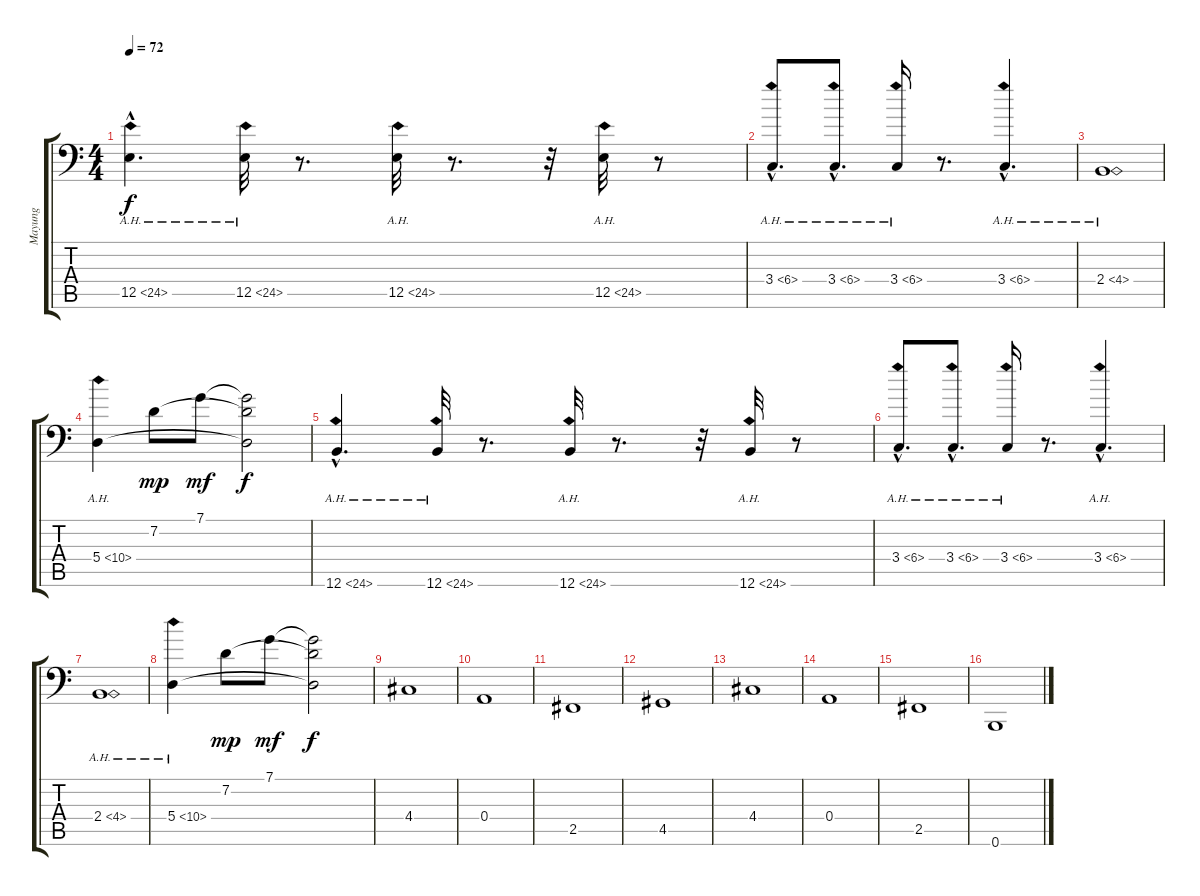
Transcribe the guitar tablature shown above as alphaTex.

\track ("Mayung" "Mayung") {instrument electricbassfinger}
\staff {score tabs}
\tuning (C3 G2 D2 A1 E1 B0) {hide}
\ts (4 4)
\tempo 72
\clef f4
\ks c
12.5{ah 12 hac}.4{d dy f} 12.5{ah 12}.32 r.8{d} 12.5{ah 12}.32 r.8{d} r.32 12.5{ah 12}.32 r.8 |
3.4{ah 3 hac}.8{d} 3.4{ah 3 hac}.8{d} 3.4{ah 3}.16 r.8{d} 3.4{ah 3 hac}.4{d} |
2.4{ah 2}.1 |
5.4{ah 5}.4 7.2.8{dy mp} 7.1.8{dy mf} (7.1{t} 7.2{t} 5.4{t}).2{dy f} |
12.6{ah 12 hac}.4{d} 12.6{ah 12}.32 r.8{d} 12.6{ah 12}.32 r.8{d} r.32 12.6{ah 12}.32 r.8 |
3.4{ah 3 hac}.8{d} 3.4{ah 3 hac}.8{d} 3.4{ah 3}.16 r.8{d} 3.4{ah 3 hac}.4{d} |
2.4{ah 2}.1 |
5.4{ah 5}.4 7.2.8{dy mp} 7.1.8{dy mf} (7.1{t} 7.2{t} 5.4{t}).2{dy f} |
4.4.1 |
0.4.1 |
2.5.1 |
4.5.1 |
4.4.1 |
0.4.1 |
2.5.1 |
0.6.1
